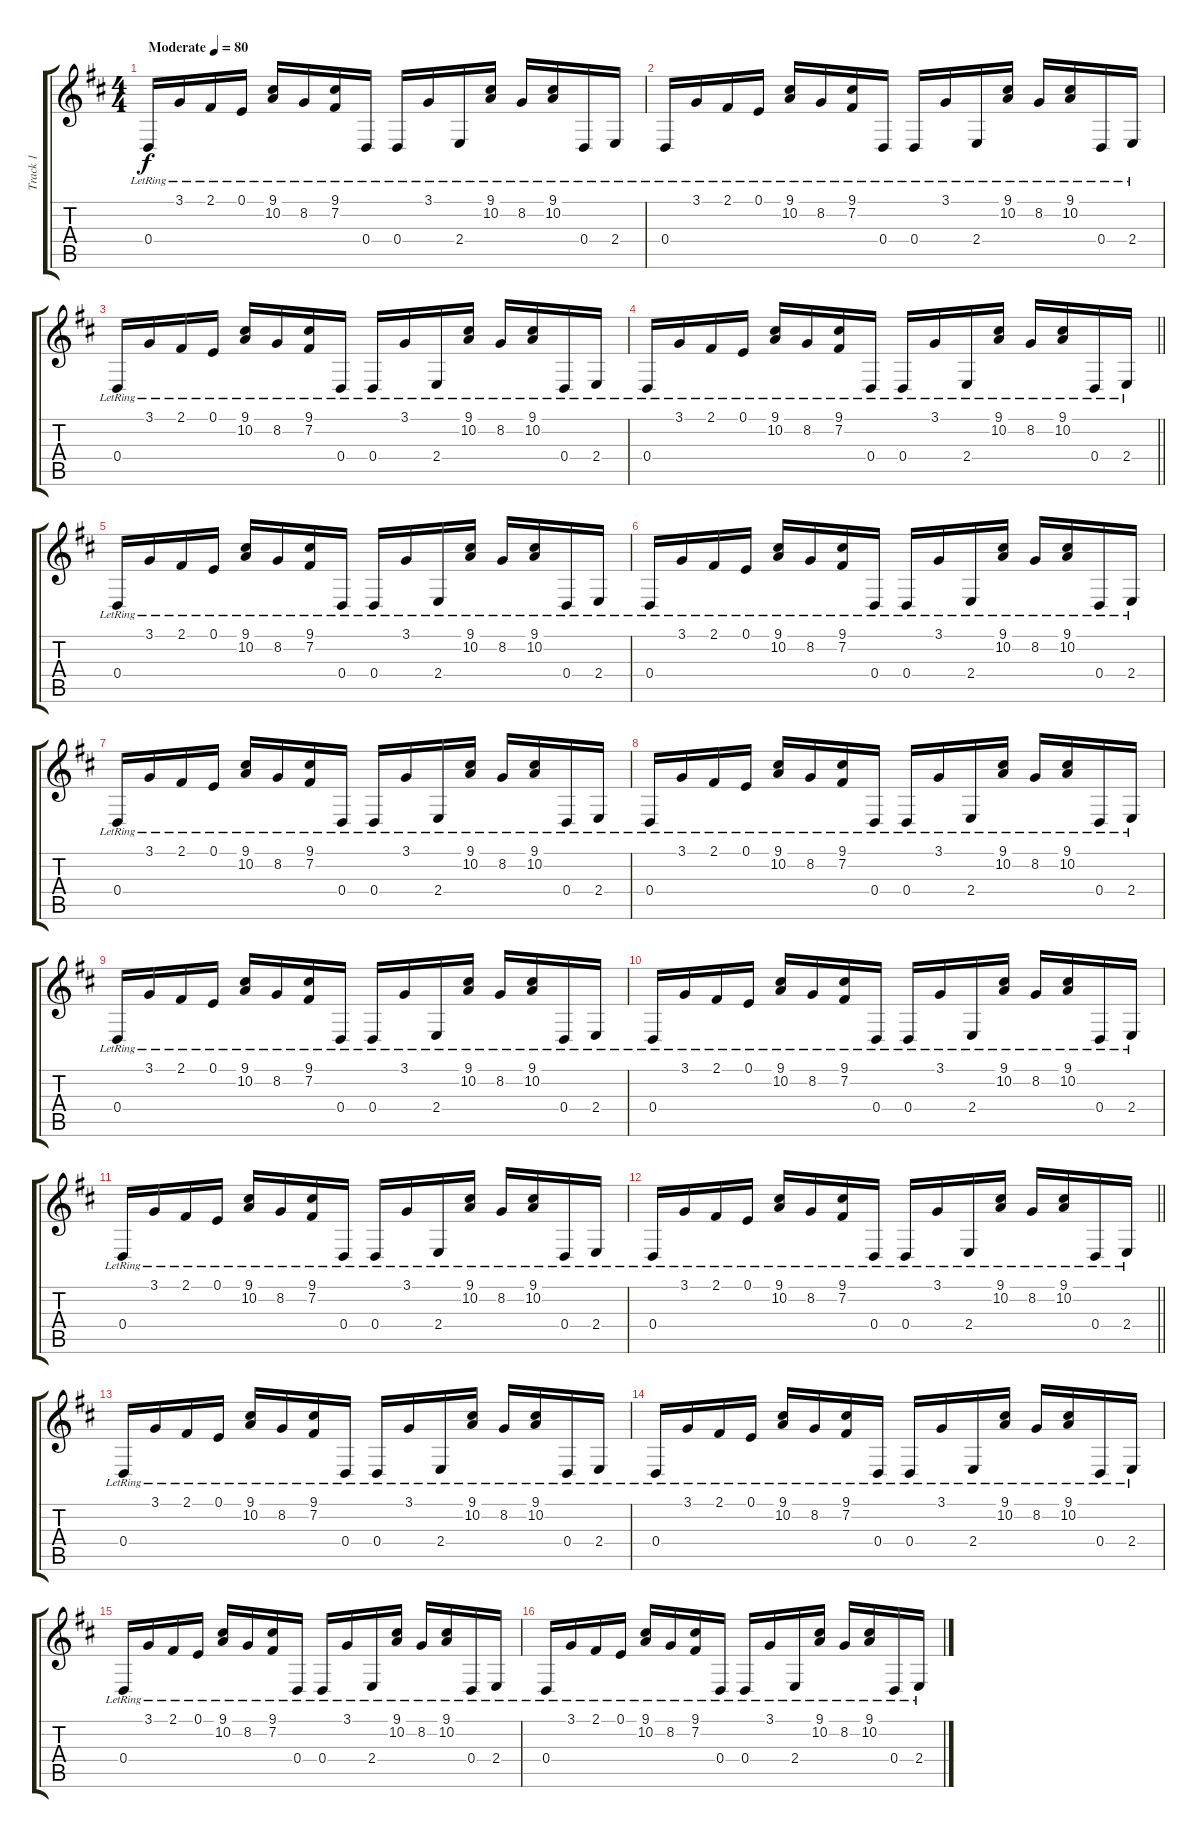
\track ("Track 1" "Track 1") {instrument vibraphone}
\staff {score tabs}
\tuning (E4 B3 G3 D3 A2 E2) {hide}
\ts (4 4)
\tempo (80 "Moderate")
\clef g2
\ks bminor
0.4{lr}.16{dy f volume 9 instrument vibraphone} 3.1{lr}.16 2.1{lr}.16 0.1{lr}.16 (9.1{lr} 10.2{lr}).16 8.2{lr}.16 (9.1{lr} 7.2{lr}).16 0.4{lr}.16 0.4{lr}.16 3.1{lr}.16 2.4{lr}.16 (9.1{lr} 10.2{lr}).16 8.2{lr}.16 (9.1{lr} 10.2{lr}).16 0.4{lr}.16 2.4{lr}.16 |
0.4{lr}.16 3.1{lr}.16 2.1{lr}.16 0.1{lr}.16 (9.1{lr} 10.2{lr}).16 8.2{lr}.16 (9.1{lr} 7.2{lr}).16 0.4{lr}.16 0.4{lr}.16 3.1{lr}.16 2.4{lr}.16 (9.1{lr} 10.2{lr}).16 8.2{lr}.16 (9.1{lr} 10.2{lr}).16 0.4{lr}.16 2.4{lr}.16 |
0.4{lr}.16 3.1{lr}.16 2.1{lr}.16 0.1{lr}.16 (9.1{lr} 10.2{lr}).16 8.2{lr}.16 (9.1{lr} 7.2{lr}).16 0.4{lr}.16 0.4{lr}.16 3.1{lr}.16 2.4{lr}.16 (9.1{lr} 10.2{lr}).16 8.2{lr}.16 (9.1{lr} 10.2{lr}).16 0.4{lr}.16 2.4{lr}.16 |
\barLineRight lightlight
0.4{lr}.16 3.1{lr}.16 2.1{lr}.16 0.1{lr}.16 (9.1{lr} 10.2{lr}).16 8.2{lr}.16 (9.1{lr} 7.2{lr}).16 0.4{lr}.16 0.4{lr}.16 3.1{lr}.16 2.4{lr}.16 (9.1{lr} 10.2{lr}).16 8.2{lr}.16 (9.1{lr} 10.2{lr}).16 0.4{lr}.16 2.4{lr}.16 |
0.4{lr}.16{volume 6} 3.1{lr}.16 2.1{lr}.16 0.1{lr}.16 (9.1{lr} 10.2{lr}).16 8.2{lr}.16 (9.1{lr} 7.2{lr}).16 0.4{lr}.16 0.4{lr}.16 3.1{lr}.16 2.4{lr}.16 (9.1{lr} 10.2{lr}).16 8.2{lr}.16 (9.1{lr} 10.2{lr}).16 0.4{lr}.16 2.4{lr}.16 |
0.4{lr}.16 3.1{lr}.16 2.1{lr}.16 0.1{lr}.16 (9.1{lr} 10.2{lr}).16 8.2{lr}.16 (9.1{lr} 7.2{lr}).16 0.4{lr}.16 0.4{lr}.16 3.1{lr}.16 2.4{lr}.16 (9.1{lr} 10.2{lr}).16 8.2{lr}.16 (9.1{lr} 10.2{lr}).16 0.4{lr}.16 2.4{lr}.16 |
0.4{lr}.16 3.1{lr}.16 2.1{lr}.16 0.1{lr}.16 (9.1{lr} 10.2{lr}).16 8.2{lr}.16 (9.1{lr} 7.2{lr}).16 0.4{lr}.16 0.4{lr}.16 3.1{lr}.16 2.4{lr}.16 (9.1{lr} 10.2{lr}).16 8.2{lr}.16 (9.1{lr} 10.2{lr}).16 0.4{lr}.16 2.4{lr}.16 |
0.4{lr}.16 3.1{lr}.16 2.1{lr}.16 0.1{lr}.16 (9.1{lr} 10.2{lr}).16 8.2{lr}.16 (9.1{lr} 7.2{lr}).16 0.4{lr}.16 0.4{lr}.16 3.1{lr}.16 2.4{lr}.16 (9.1{lr} 10.2{lr}).16 8.2{lr}.16 (9.1{lr} 10.2{lr}).16 0.4{lr}.16 2.4{lr}.16 |
0.4{lr}.16 3.1{lr}.16 2.1{lr}.16 0.1{lr}.16 (9.1{lr} 10.2{lr}).16 8.2{lr}.16 (9.1{lr} 7.2{lr}).16 0.4{lr}.16 0.4{lr}.16 3.1{lr}.16 2.4{lr}.16 (9.1{lr} 10.2{lr}).16 8.2{lr}.16 (9.1{lr} 10.2{lr}).16 0.4{lr}.16 2.4{lr}.16 |
0.4{lr}.16 3.1{lr}.16 2.1{lr}.16 0.1{lr}.16 (9.1{lr} 10.2{lr}).16 8.2{lr}.16 (9.1{lr} 7.2{lr}).16 0.4{lr}.16 0.4{lr}.16 3.1{lr}.16 2.4{lr}.16 (9.1{lr} 10.2{lr}).16 8.2{lr}.16 (9.1{lr} 10.2{lr}).16 0.4{lr}.16 2.4{lr}.16 |
0.4{lr}.16 3.1{lr}.16 2.1{lr}.16 0.1{lr}.16 (9.1{lr} 10.2{lr}).16 8.2{lr}.16 (9.1{lr} 7.2{lr}).16 0.4{lr}.16 0.4{lr}.16 3.1{lr}.16 2.4{lr}.16 (9.1{lr} 10.2{lr}).16 8.2{lr}.16 (9.1{lr} 10.2{lr}).16 0.4{lr}.16 2.4{lr}.16 |
\barLineRight lightlight
0.4{lr}.16 3.1{lr}.16 2.1{lr}.16 0.1{lr}.16 (9.1{lr} 10.2{lr}).16 8.2{lr}.16 (9.1{lr} 7.2{lr}).16 0.4{lr}.16 0.4{lr}.16 3.1{lr}.16 2.4{lr}.16 (9.1{lr} 10.2{lr}).16 8.2{lr}.16 (9.1{lr} 10.2{lr}).16 0.4{lr}.16 2.4{lr}.16 |
0.4{lr}.16 3.1{lr}.16 2.1{lr}.16 0.1{lr}.16 (9.1{lr} 10.2{lr}).16 8.2{lr}.16 (9.1{lr} 7.2{lr}).16 0.4{lr}.16 0.4{lr}.16 3.1{lr}.16 2.4{lr}.16 (9.1{lr} 10.2{lr}).16 8.2{lr}.16 (9.1{lr} 10.2{lr}).16 0.4{lr}.16 2.4{lr}.16 |
0.4{lr}.16 3.1{lr}.16 2.1{lr}.16 0.1{lr}.16 (9.1{lr} 10.2{lr}).16 8.2{lr}.16 (9.1{lr} 7.2{lr}).16 0.4{lr}.16 0.4{lr}.16 3.1{lr}.16 2.4{lr}.16 (9.1{lr} 10.2{lr}).16 8.2{lr}.16 (9.1{lr} 10.2{lr}).16 0.4{lr}.16 2.4{lr}.16 |
0.4{lr}.16 3.1{lr}.16 2.1{lr}.16 0.1{lr}.16 (9.1{lr} 10.2{lr}).16 8.2{lr}.16 (9.1{lr} 7.2{lr}).16 0.4{lr}.16 0.4{lr}.16 3.1{lr}.16 2.4{lr}.16 (9.1{lr} 10.2{lr}).16 8.2{lr}.16 (9.1{lr} 10.2{lr}).16 0.4{lr}.16 2.4{lr}.16 |
0.4{lr}.16 3.1{lr}.16 2.1{lr}.16 0.1{lr}.16 (9.1{lr} 10.2{lr}).16 8.2{lr}.16 (9.1{lr} 7.2{lr}).16 0.4{lr}.16 0.4{lr}.16 3.1{lr}.16 2.4{lr}.16 (9.1{lr} 10.2{lr}).16 8.2{lr}.16 (9.1{lr} 10.2{lr}).16 0.4{lr}.16 2.4{lr}.16
